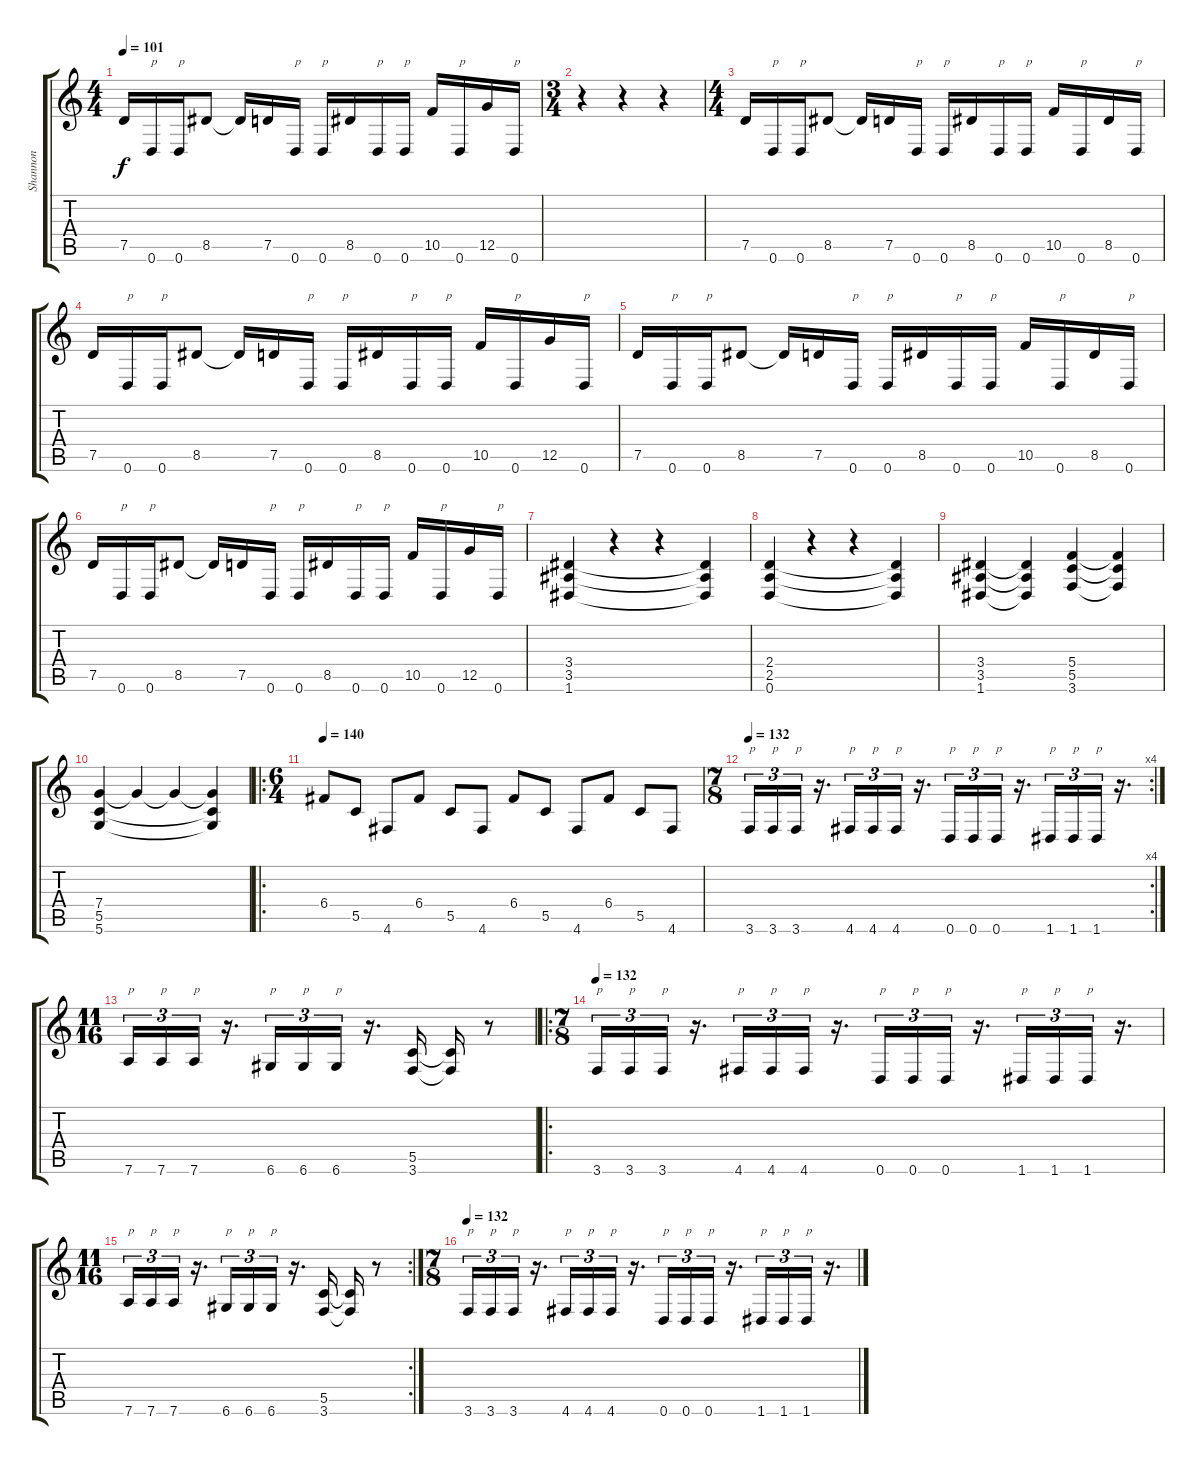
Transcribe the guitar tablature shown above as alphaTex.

\track ("Shannon" "Shannon") {instrument distortionguitar}
\staff {score tabs}
\tuning (D4 A3 F3 C3 G2 D2) {hide}
\ts (4 4)
\tempo 101
\clef g2
\ks c
7.5.16{dy f} 0.6.16{txt "p"} 0.6.16{txt "p"} 8.5.8 8.5{t}.16 7.5.16 0.6.16{txt "p"} 0.6.16{txt "p"} 8.5.16 0.6.16{txt "p"} 0.6.16{txt "p"} 10.5.16 0.6.16{txt "p"} 12.5.16 0.6.16{txt "p"} |
\ts (3 4)
r.4 r.4 r.4 |
\ts (4 4)
7.5.16 0.6.16{txt "p"} 0.6.16{txt "p"} 8.5.8 8.5{t}.16 7.5.16 0.6.16{txt "p"} 0.6.16{txt "p"} 8.5.16 0.6.16{txt "p"} 0.6.16{txt "p"} 10.5.16 0.6.16{txt "p"} 8.5.16 0.6.16{txt "p"} |
7.5.16 0.6.16{txt "p"} 0.6.16{txt "p"} 8.5.8 8.5{t}.16 7.5.16 0.6.16{txt "p"} 0.6.16{txt "p"} 8.5.16 0.6.16{txt "p"} 0.6.16{txt "p"} 10.5.16 0.6.16{txt "p"} 12.5.16 0.6.16{txt "p"} |
7.5.16 0.6.16{txt "p"} 0.6.16{txt "p"} 8.5.8 8.5{t}.16 7.5.16 0.6.16{txt "p"} 0.6.16{txt "p"} 8.5.16 0.6.16{txt "p"} 0.6.16{txt "p"} 10.5.16 0.6.16{txt "p"} 8.5.16 0.6.16{txt "p"} |
7.5.16 0.6.16{txt "p"} 0.6.16{txt "p"} 8.5.8 8.5{t}.16 7.5.16 0.6.16{txt "p"} 0.6.16{txt "p"} 8.5.16 0.6.16{txt "p"} 0.6.16{txt "p"} 10.5.16 0.6.16{txt "p"} 12.5.16 0.6.16{txt "p"} |
(3.4 3.5 1.6).4 r.4 r.4 (3.4{t} 3.5{t} 1.6{t}).4 |
(2.4 2.5 0.6).4 r.4 r.4 (2.4{t} 2.5{t} 0.6{t}).4 |
(3.4 3.5 1.6).4 (3.4{t} 3.5{t} 1.6{t}).4 (5.4 5.5 3.6).4 (5.4{t} 5.5{t} 3.6{t}).4 |
(7.4 5.5 5.6).4 7.4{t}.4 7.4{t}.4 (7.4{t} 5.5{t} 5.6{t}).4 |
\ro
\ts (6 4)
\tempo 140
6.4.8 5.5.8 4.6.8 6.4.8 5.5.8 4.6.8 6.4.8 5.5.8 4.6.8 6.4.8 5.5.8 4.6.8 |
\rc 4
\ts (7 8)
\tempo 132
3.6.16{tu (3 2) txt "p"} 3.6.16{tu (3 2) txt "p"} 3.6.16{tu (3 2) txt "p"} r.16{d} 4.6.16{tu (3 2) txt "p"} 4.6.16{tu (3 2) txt "p"} 4.6.16{tu (3 2) txt "p"} r.16{d} 0.6.16{tu (3 2) txt "p"} 0.6.16{tu (3 2) txt "p"} 0.6.16{tu (3 2) txt "p"} r.16{d} 1.6.16{tu (3 2) txt "p"} 1.6.16{tu (3 2) txt "p"} 1.6.16{tu (3 2) txt "p"} r.16{d} |
\ts (11 16)
7.6.16{tu (3 2) txt "p"} 7.6.16{tu (3 2) txt "p"} 7.6.16{tu (3 2) txt "p"} r.16{d} 6.6.16{tu (3 2) txt "p"} 6.6.16{tu (3 2) txt "p"} 6.6.16{tu (3 2) txt "p"} r.16{d} (5.5 3.6).16 (5.5{t} 3.6{t}).16 r.8 |
\ro
\ts (7 8)
\tempo 132
3.6.16{tu (3 2) txt "p"} 3.6.16{tu (3 2) txt "p"} 3.6.16{tu (3 2) txt "p"} r.16{d} 4.6.16{tu (3 2) txt "p"} 4.6.16{tu (3 2) txt "p"} 4.6.16{tu (3 2) txt "p"} r.16{d} 0.6.16{tu (3 2) txt "p"} 0.6.16{tu (3 2) txt "p"} 0.6.16{tu (3 2) txt "p"} r.16{d} 1.6.16{tu (3 2) txt "p"} 1.6.16{tu (3 2) txt "p"} 1.6.16{tu (3 2) txt "p"} r.16{d} |
\rc 2
\ts (11 16)
7.6.16{tu (3 2) txt "p"} 7.6.16{tu (3 2) txt "p"} 7.6.16{tu (3 2) txt "p"} r.16{d} 6.6.16{tu (3 2) txt "p"} 6.6.16{tu (3 2) txt "p"} 6.6.16{tu (3 2) txt "p"} r.16{d} (5.5 3.6).16 (5.5{t} 3.6{t}).16 r.8 |
\ts (7 8)
\tempo 132
3.6.16{tu (3 2) txt "p"} 3.6.16{tu (3 2) txt "p"} 3.6.16{tu (3 2) txt "p"} r.16{d} 4.6.16{tu (3 2) txt "p"} 4.6.16{tu (3 2) txt "p"} 4.6.16{tu (3 2) txt "p"} r.16{d} 0.6.16{tu (3 2) txt "p"} 0.6.16{tu (3 2) txt "p"} 0.6.16{tu (3 2) txt "p"} r.16{d} 1.6.16{tu (3 2) txt "p"} 1.6.16{tu (3 2) txt "p"} 1.6.16{tu (3 2) txt "p"} r.16{d}
